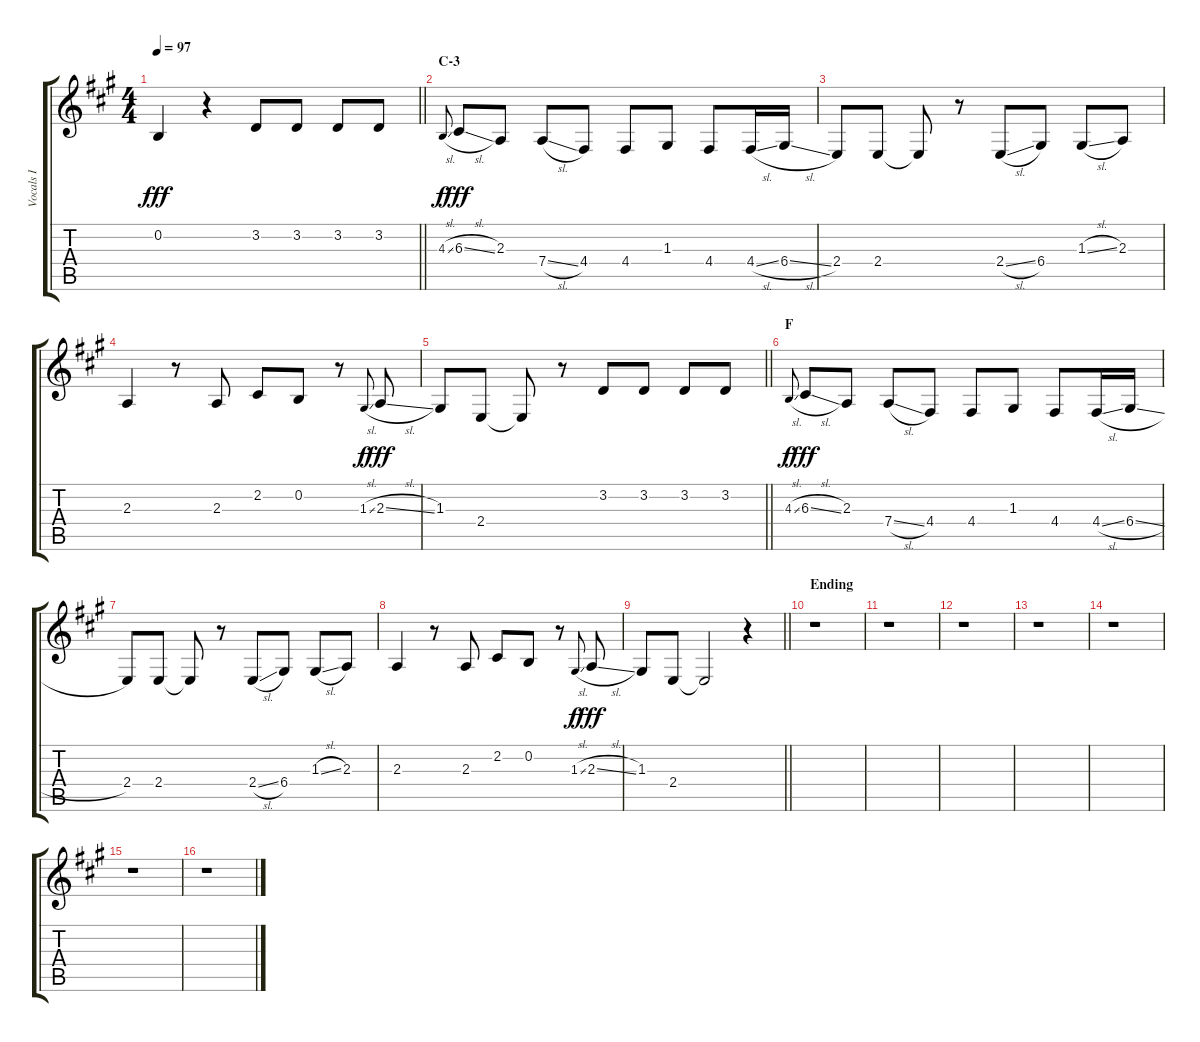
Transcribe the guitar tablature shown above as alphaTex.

\track ("Vocals I" "Vocals I") {instrument voiceoohs}
\staff {score tabs}
\tuning (E4 B3 G3 D3 A2 E2) {hide}
\ts (4 4)
\tempo 97
\clef g2
\barLineRight lightlight
\ks a
0.2{t}.4{dy fff} r.4 3.2.8 3.2.8 3.2.8 3.2.8 |
\section ("" "C-3")
4.3{sl}.8{gr onbeat dy f} 6.3{sl}.8{dy fff} 2.3.8 7.4{sl}.8 4.4.8 4.4.8 1.3.8 4.4.8 4.4{sl}.16 6.4{sl}.16 |
2.4.8 2.4.8 2.4{t}.8 r.8 2.4{sl}.8 6.4.8 1.3{sl}.8 2.3.8 |
2.3.4 r.8 2.3.8 2.2.8 0.2.8 r.8 1.3{sl}.8{gr onbeat dy f} 2.3{sl}.8{dy fff} |
\barLineRight lightlight
1.3.8 2.4.8 2.4{t}.8 r.8 3.2.8 3.2.8 3.2.8 3.2.8 |
\section ("" "F")
4.3{sl}.8{gr onbeat dy f} 6.3{sl}.8{dy fff} 2.3.8 7.4{sl}.8 4.4.8 4.4.8 1.3.8 4.4.8 4.4{sl}.16 6.4{sl}.16 |
2.4.8 2.4.8 2.4{t}.8 r.8 2.4{sl}.8 6.4.8 1.3{sl}.8 2.3.8 |
2.3.4 r.8 2.3.8 2.2.8 0.2.8 r.8 1.3{sl}.8{gr onbeat dy f} 2.3{sl}.8{dy fff} |
\barLineRight lightlight
1.3.8 2.4.8 2.4{t}.2 r.4 |
\section ("" "Ending")
r.1 |
r.1 |
r.1 |
r.1 |
r.1 |
r.1 |
r.1
